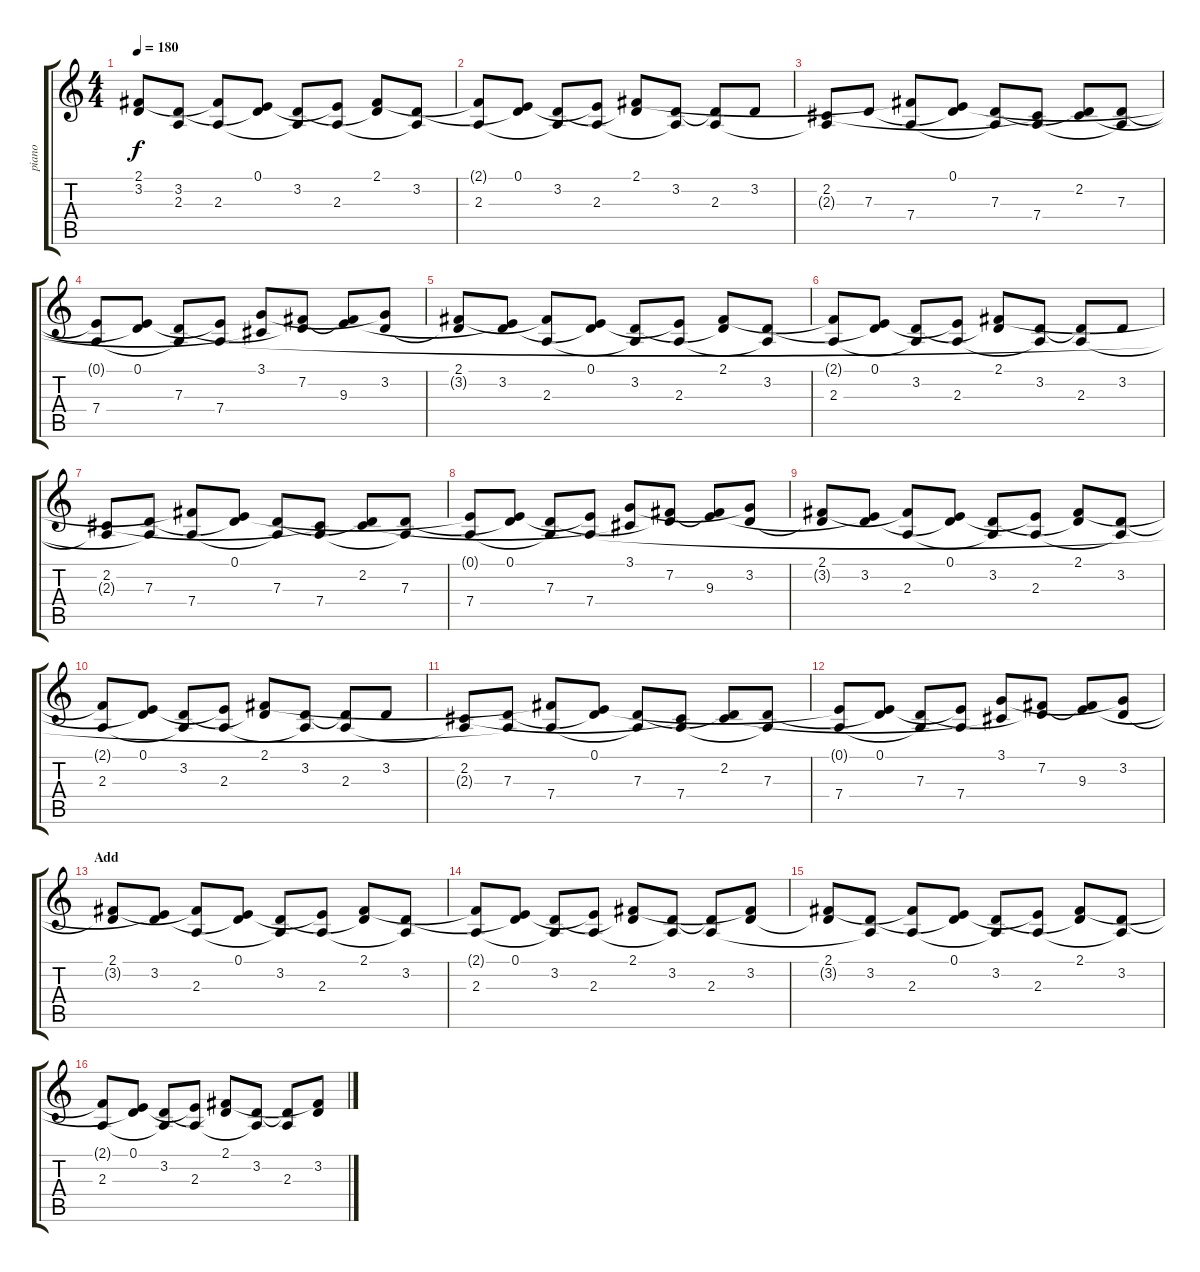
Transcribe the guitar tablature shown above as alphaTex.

\track ("piano" "piano") {instrument acousticgrandpiano}
\staff {score tabs}
\tuning (E4 B3 G3 D3 A2 E2) {hide}
\ts (4 4)
\tempo 180
\clef g2
\ks c
(2.1 3.2{t}).8{dy f} (3.2 2.3{t}).8 (2.1{t} 2.3).8 (0.1 3.2{t}).8 (3.2 2.3{t}).8 (0.1{t} 2.3).8 (2.1 3.2{t}).8 (3.2 2.3{t}).8 |
(2.1{t} 2.3).8 (0.1 3.2{t}).8 (3.2 2.3{t}).8 (0.1{t} 2.3).8 (2.1 3.2{t}).8 (3.2 2.3{t}).8 (3.2{t} 2.3).8 3.2.8 |
(2.2 2.3{t}).8 7.3.8 (2.1{t} 7.4).8 (0.1 7.3{t}).8 (7.3 7.4{t}).8 (2.2{t} 7.4).8 (2.2 7.3{t}).8 (7.3 7.4{t}).8 |
(0.1{t} 7.4).8 (0.1 7.3{t}).8 (7.3 7.4{t}).8 (0.1{t} 7.4).8 (3.1 2.2{t}).8 (7.2 7.3{t}).8 (7.2{t} 9.3).8 (3.1{t} 3.2).8 |
(2.1 3.2{t}).8 (3.2 9.3{t}).8 (2.1{t} 2.3).8 (0.1 3.2{t}).8 (3.2 2.3{t}).8 (0.1{t} 2.3).8 (2.1 3.2{t}).8 (3.2 2.3{t}).8 |
(2.1{t} 2.3).8 (0.1 3.2{t}).8 (3.2 2.3{t}).8 (0.1{t} 2.3).8 (2.1 3.2{t}).8 (3.2 2.3{t}).8 (3.2{t} 2.3).8 3.2.8 |
(2.2 2.3{t}).8 (7.3 7.4{t}).8 (2.1{t} 7.4).8 (0.1 7.3{t}).8 (7.3 7.4{t}).8 (2.2{t} 7.4).8 (2.2 7.3{t}).8 (7.3 7.4{t}).8 |
(0.1{t} 7.4).8 (0.1 7.3{t}).8 (7.3 7.4{t}).8 (0.1{t} 7.4).8 (3.1 2.2{t}).8 (7.2 7.3{t}).8 (7.2{t} 9.3).8 (3.1{t} 3.2).8 |
(2.1 3.2{t}).8 (3.2 9.3{t}).8 (2.1{t} 2.3).8 (0.1 3.2{t}).8 (3.2 2.3{t}).8 (0.1{t} 2.3).8 (2.1 3.2{t}).8 (3.2 2.3{t}).8 |
(2.1{t} 2.3).8 (0.1 3.2{t}).8 (3.2 2.3{t}).8 (0.1{t} 2.3).8 (2.1 3.2{t}).8 (3.2 2.3{t}).8 (3.2{t} 2.3).8 3.2.8 |
(2.2 2.3{t}).8 (7.3 7.4{t}).8 (2.1{t} 7.4).8 (0.1 7.3{t}).8 (7.3 7.4{t}).8 (2.2{t} 7.4).8 (2.2 7.3{t}).8 (7.3 7.4{t}).8 |
(0.1{t} 7.4).8 (0.1 7.3{t}).8 (7.3 7.4{t}).8 (0.1{t} 7.4).8 (3.1 2.2{t}).8 (7.2 7.3{t}).8 (7.2{t} 9.3).8 (3.1{t} 3.2).8 |
\section ("" "Add")
(2.1 3.2{t}).8 (3.2 9.3{t}).8 (2.1{t} 2.3).8 (0.1 3.2{t}).8 (3.2 2.3{t}).8 (0.1{t} 2.3).8 (2.1 3.2{t}).8 (3.2 2.3{t}).8 |
(2.1{t} 2.3).8 (0.1 3.2{t}).8 (3.2 2.3{t}).8 (0.1{t} 2.3).8 (2.1 3.2{t}).8 (3.2 2.3{t}).8 (3.2{t} 2.3).8 (2.1{t} 3.2).8 |
(2.1 3.2{t}).8 (3.2 2.3{t}).8 (2.1{t} 2.3).8 (0.1 3.2{t}).8 (3.2 2.3{t}).8 (0.1{t} 2.3).8 (2.1 3.2{t}).8 (3.2 2.3{t}).8 |
(2.1{t} 2.3).8 (0.1 3.2{t}).8 (3.2 2.3{t}).8 (0.1{t} 2.3).8 (2.1 3.2{t}).8 (3.2 2.3{t}).8 (3.2{t} 2.3).8 (2.1{t} 3.2).8
